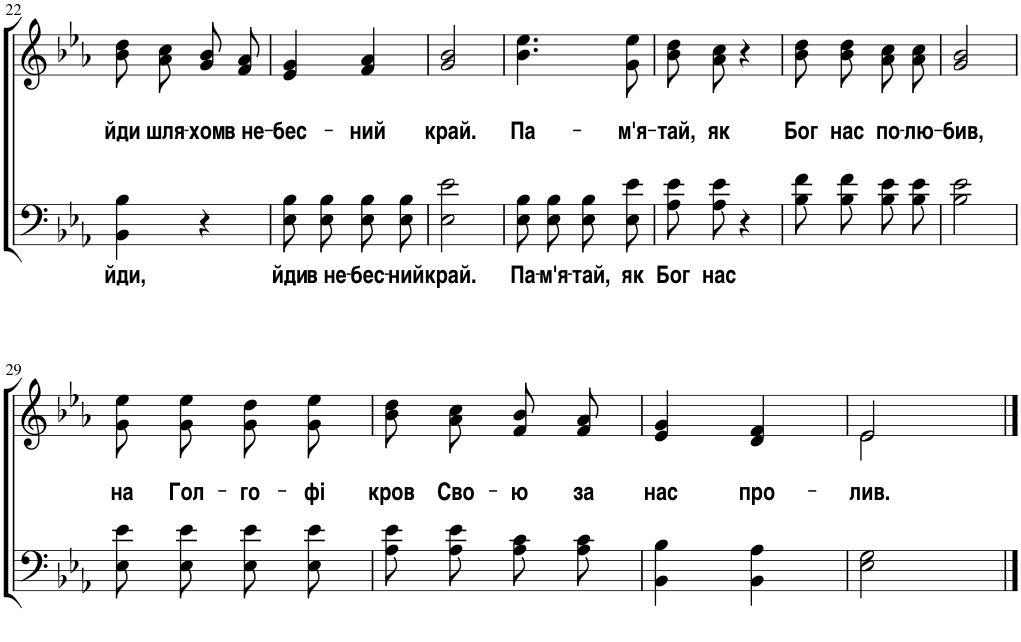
**kern	**text	**kern	**text	**text
*part2	*part2	*part1	*part1	*part1
*staff2	*staff2	*staff1	*staff1	*staff1
*I"Бас	*	*I"Сопрано	*	*
!!LO:PB:g=z
*clefF4	*	*clefG2	*	*
*k[b-e-a-]	*	*k[b-e-a-]	*	*
*M2/4	*	*M2/4	*	*
=22	=22	=22	=22	=22
!	!LO:LY:b	!	!	!LO:LY:b
4BB-\ 4B-\	йди,	8b-\ 8dd\L	.	йди
!	!	!	!	!LO:LY:b
.	.	8a-\ 8cc\J	.	шля-
!	!	!	!	!LO:LY:b
4r	.	8g/ 8b-/L	.	-хом
!	!	!	!	!LO:LY:b
.	.	8f/ 8a-/J	.	в не-
=23	=23	=23	=23	=23
!	!LO:LY:b	!	!	!LO:LY:b
8E-\ 8B-\L	йди	4e-/ 4g/	.	-бес-
!	!LO:LY:b	!	!	!
8E-\ 8B-\J	в не-	.	.	.
!	!LO:LY:b	!	!	!LO:LY:b
8E-\ 8B-\L	-бес-	4f/ 4a-/	.	-ний
!	!LO:LY:b	!	!	!
8E-\ 8B-\J	-ний	.	.	.
=24	=24	=24	=24	=24
!	!LO:LY:b	!	!	!LO:LY:b
2E-\ 2e-\	край.	2g/ 2b-/	.	край.
=25	=25	=25	=25	=25
!	!LO:LY:b	!	!	!LO:LY:b
8E-\ 8B-\L	Па-	4.b-\ 4.ee-\	.	Па-
!	!LO:LY:b	!	!	!
8E-\ 8B-\J	-м'я-	.	.	.
!	!LO:LY:b	!	!	!
8E-\ 8B-\L	-тай,	.	.	.
!	!LO:LY:b	!	!	!LO:LY:b
8E-\ 8e-\J	як	8g\ 8ee-\	.	-м'я-
=26	=26	=26	=26	=26
!	!LO:LY:b	!	!	!LO:LY:b
8A-\ 8e-\L	Бог	8b-\ 8dd\L	.	-тай,
!	!LO:LY:b	!	!	!LO:LY:b
8A-\ 8e-\J	нас	8a-\ 8cc\J	.	як
4r	.	4r	.	.
=27	=27	=27	=27	=27
!	!	!	!	!LO:LY:b
8B-\ 8f\L	.	8b-\ 8dd\L	.	Бог
!	!	!	!	!LO:LY:b
8B-\ 8f\J	.	8b-\ 8dd\J	.	нас
!	!	!	!	!LO:LY:b
8B-\ 8e-\L	.	8a-\ 8cc\L	.	по-
!	!	!	!	!LO:LY:b
8B-\ 8e-\J	.	8a-\ 8cc\J	.	-лю-
=28	=28	=28	=28	=28
!	!	!	!	!LO:LY:b
2B-\ 2e-\	.	2g/ 2b-/	.	-бив,
!!LO:LB:g=z
=29	=29	=29	=29	=29
!	!	!	!	!LO:LY:b
8E-\ 8e-\L	.	8g\ 8ee-\L	.	на
!	!	!	!	!LO:LY:b
8E-\ 8e-\J	.	8g\ 8ee-\J	.	Гол-
!	!	!	!	!LO:LY:b
8E-\ 8e-\L	.	8g\ 8dd\L	.	-го-
!	!	!	!	!LO:LY:b
8E-\ 8e-\J	.	8g\ 8ee-\J	.	-фі
=30	=30	=30	=30	=30
!	!	!	!	!LO:LY:b
8A-\ 8e-\L	.	8b-\ 8dd\L	.	кров
!	!	!	!	!LO:LY:b
8A-\ 8e-\J	.	8a-\ 8cc\J	.	Сво-
!	!	!	!	!LO:LY:b
8A-\ 8c\L	.	8f/ 8b-/L	.	-ю
!	!	!	!	!LO:LY:b
8A-\ 8c\J	.	8f/ 8a-/J	.	за
=31	=31	=31	=31	=31
!	!	!	!	!LO:LY:b
4BB-\ 4B-\	.	4e-/ 4g/	.	нас
!	!	!	!	!LO:LY:b
4BB-\ 4A-\	.	4d/ 4f/	.	про-
=32	=32	=32	=32	=32
!	!	!	!	!LO:LY:b
*	*	*^	*	*
2E-\ 2G\	.	2e-/	2e-\	.	-лив.
*	*	*v	*v	*	*
==	==	==	==	==
*-	*-	*-	*-	*-
